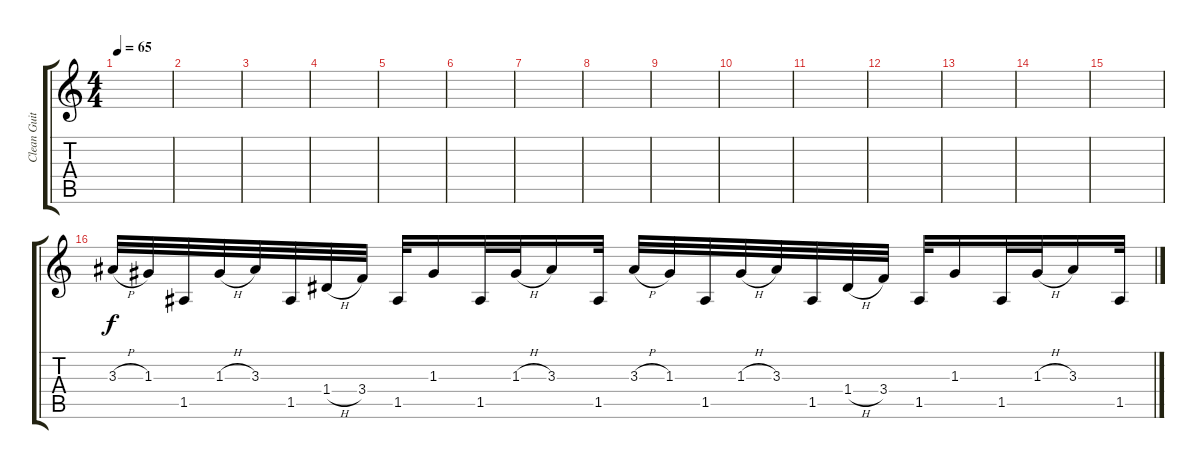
\track ("Clean Guitar" "Clean Guit") {instrument electricguitarjazz}
\staff {score tabs}
\tuning (E4 B3 G3 D3 A2 C2) {hide}
\ts (4 4)
\tempo 65
\clef g2
\ks c
|
|
|
|
|
|
|
|
|
|
|
|
|
|
|
3.3{h}.32 1.3.32 1.5.32 1.3{h}.32 3.3.32 1.5.32 1.4{h}.32 3.4.32 1.5.32 1.3.16 1.5.32 1.3{h}.32 3.3.16 1.5.32 3.3{h}.32 1.3.32 1.5.32 1.3{h}.32 3.3.32 1.5.32 1.4{h}.32 3.4.32 1.5.32 1.3.16 1.5.32 1.3{h}.32 3.3.16 1.5.32
